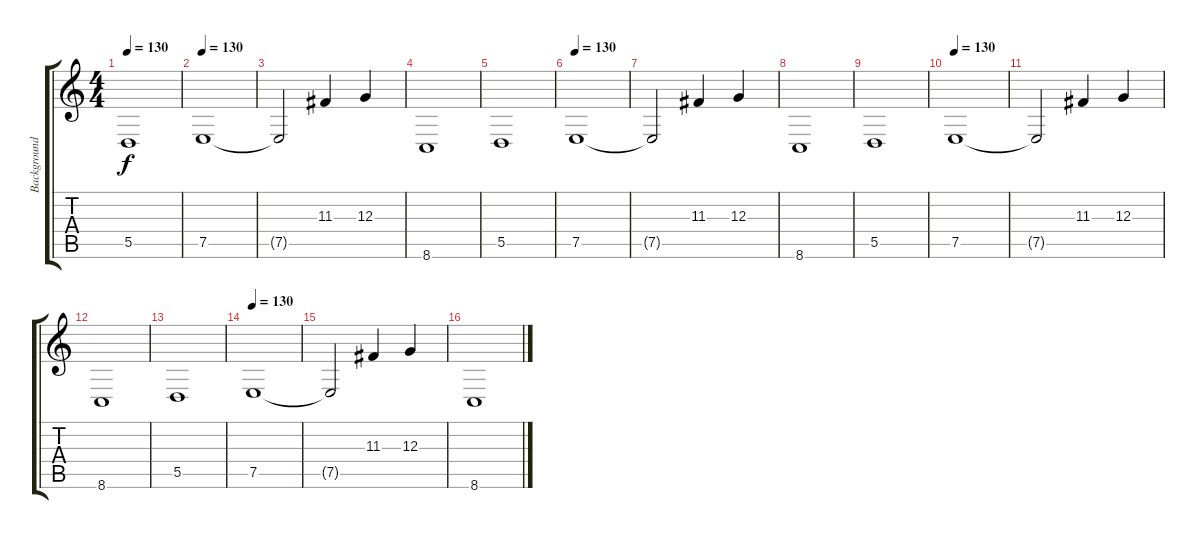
\track ("Background Choirs" "Background") {instrument choiraahs}
\staff {score tabs}
\tuning (E4 B3 G3 D3 A2 E2) {hide}
\ts (4 4)
\tempo 130
\clef g2
\ks c
5.5.1{dy f} |
\tempo 130
7.5.1 |
7.5{t}.2 11.3.4 12.3.4 |
8.6.1 |
5.5.1 |
\tempo 130
7.5.1 |
7.5{t}.2 11.3.4 12.3.4 |
8.6.1 |
5.5.1 |
\tempo 130
7.5.1 |
7.5{t}.2 11.3.4 12.3.4 |
8.6.1 |
5.5.1 |
\tempo 130
7.5.1 |
7.5{t}.2 11.3.4 12.3.4 |
8.6.1
